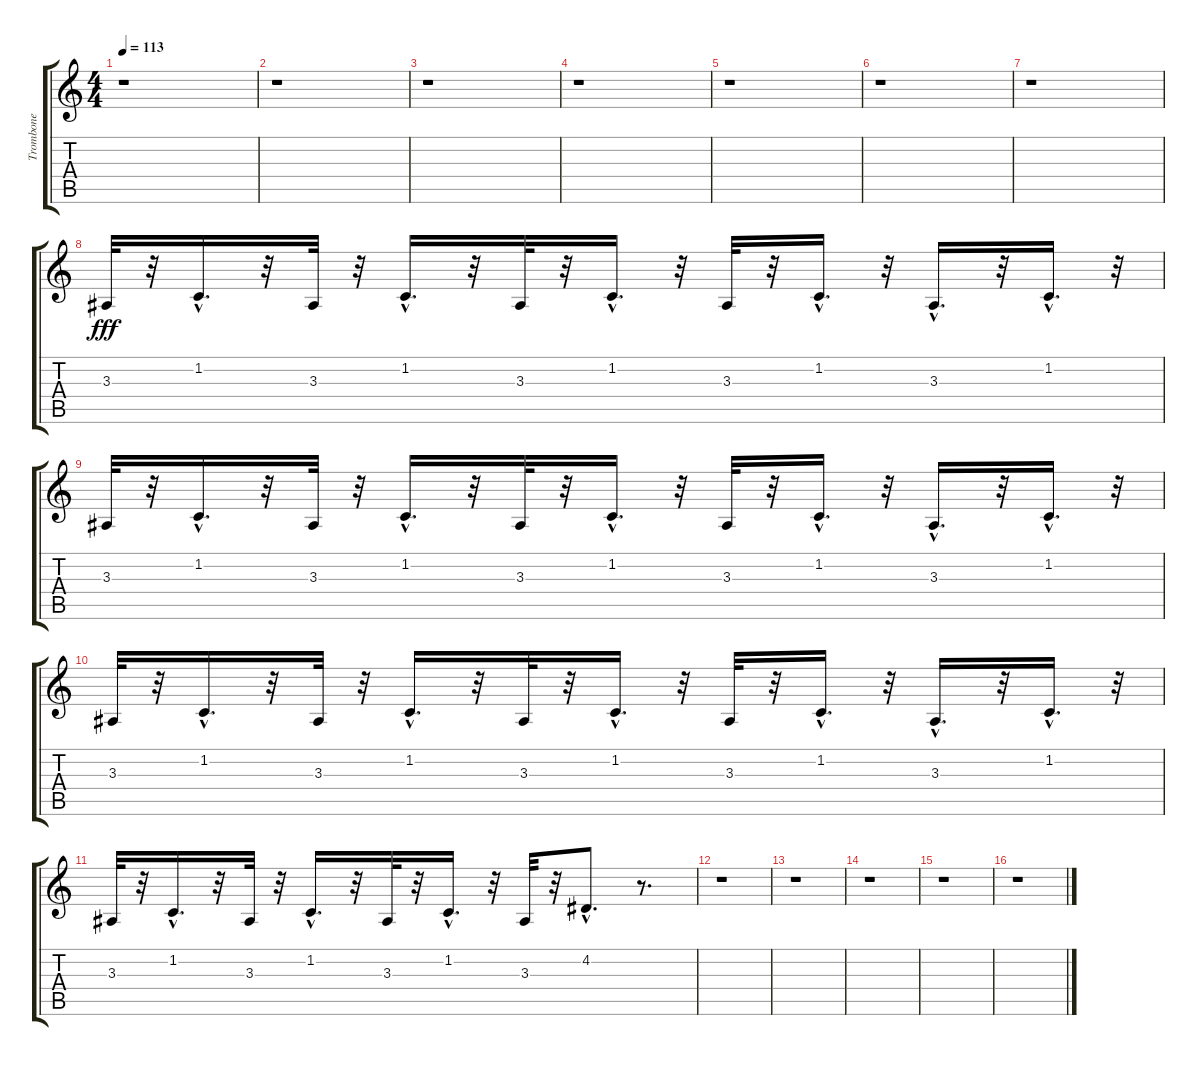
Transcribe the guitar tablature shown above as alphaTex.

\track ("Trombone" "Trombone") {instrument trombone}
\staff {score tabs}
\tuning (E4 B3 G3 D3 A2 E2) {hide}
\ts (4 4)
\tempo 113
\clef g2
\ks c
r.1{dy fff} |
r.1 |
r.1 |
r.1 |
r.1 |
r.1 |
r.1 |
3.3.32 r.32 1.2{hac}.16{d} r.32 3.3.32 r.32 1.2{hac}.16{d} r.32 3.3.32 r.32 1.2{hac}.16{d} r.32 3.3.32 r.32 1.2{hac}.16{d} r.32 3.3{hac}.16{d} r.32 1.2{hac}.16{d} r.32 |
3.3.32 r.32 1.2{hac}.16{d} r.32 3.3.32 r.32 1.2{hac}.16{d} r.32 3.3.32 r.32 1.2{hac}.16{d} r.32 3.3.32 r.32 1.2{hac}.16{d} r.32 3.3{hac}.16{d} r.32 1.2{hac}.16{d} r.32 |
3.3.32 r.32 1.2{hac}.16{d} r.32 3.3.32 r.32 1.2{hac}.16{d} r.32 3.3.32 r.32 1.2{hac}.16{d} r.32 3.3.32 r.32 1.2{hac}.16{d} r.32 3.3{hac}.16{d} r.32 1.2{hac}.16{d} r.32 |
3.3.32 r.32 1.2{hac}.16{d} r.32 3.3.32 r.32 1.2{hac}.16{d} r.32 3.3.32 r.32 1.2{hac}.16{d} r.32 3.3.32 r.32 4.2{hac}.8{d} r.8{d} |
r.1 |
r.1 |
r.1 |
r.1 |
r.1
